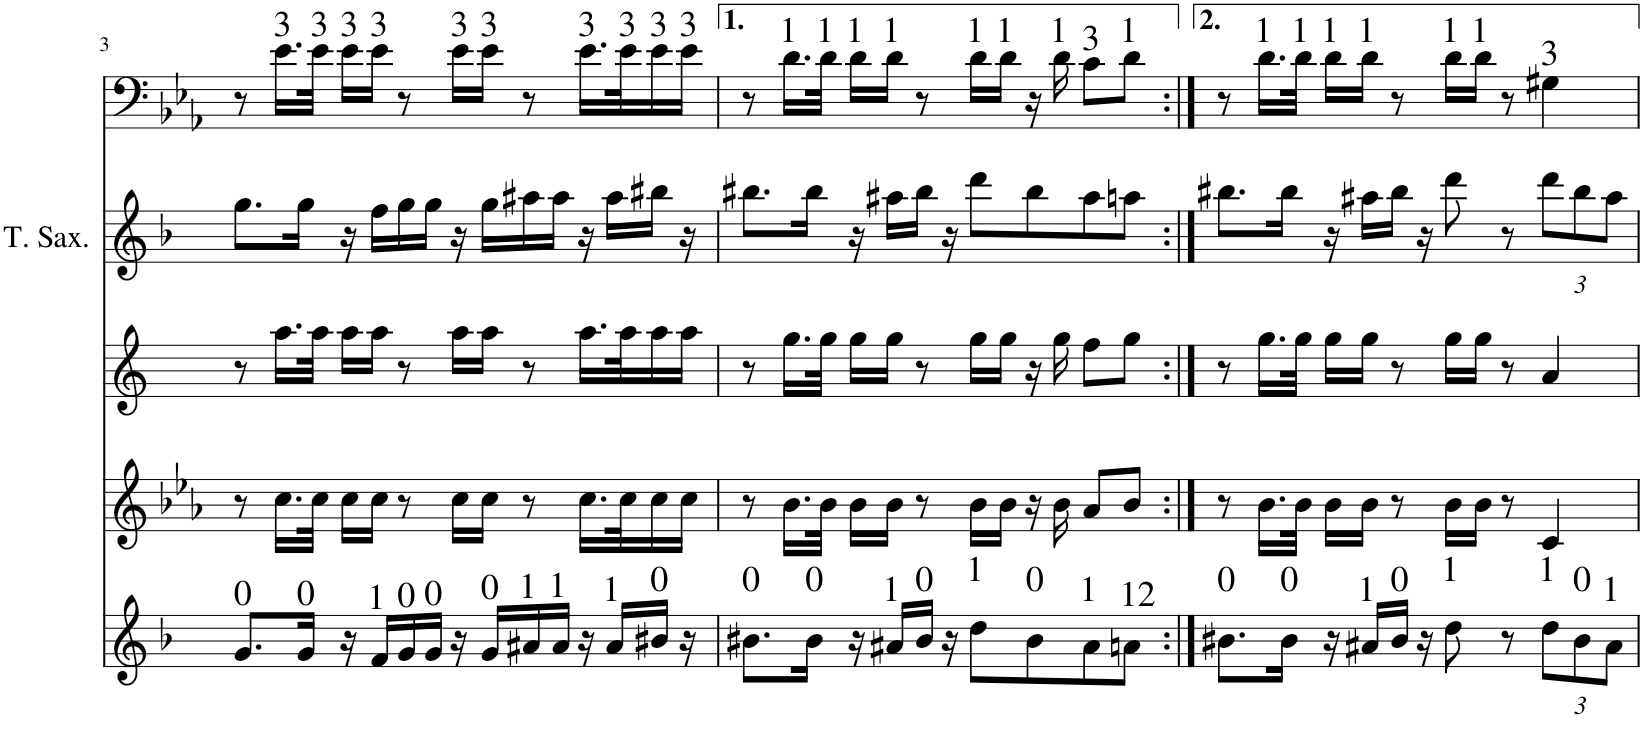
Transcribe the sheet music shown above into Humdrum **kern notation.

**kern	**kern	**kern	**kern	**kern	**kern
*part6	*part5	*part4	*part3	*part2	*part1
*staff6	*staff5	*staff4	*staff3	*staff2	*staff1
*I"Trompete Bb	*I"Flauta	*I"Saxofone Alto	*I"Tuba	*I"Tenor Saxophone	*I"Trombone
*I'Tpt	*I'Fl	*	*I'Tba	*I'T. Sax.	*I'Trb
!!LO:PB:g=z
*clefG2	*clefG2	*clefG2	*clefF4	*clefG2	*clefF4
*Trd1c2	*	*Trd5c9	*	*Trd8c14	*
*k[b-]	*k[b-e-a-]	*k[]	*k[b-e-a-]	*k[b-]	*k[b-e-a-]
*M4/4	*M4/4	*M4/4	*M4/4	*M4/4	*M4/4
=3	=3	=3	=3	=3	=3
!	!	!	!LO:TX:a:t=0	!	!
!LO:TX:a:t=0	!	!	!	!	!
8.g/L	8r	8r	8.FF/L	8.gg\L	8r
!	!	!	!	!	!LO:TX:a:t=3
.	16.cc\LL	16.aa\LL	.	.	16.e-\LL
!	!	!	!LO:TX:a:t=0	!	!
!LO:TX:a:t=0	!	!	!	!	!
16g/Jk	.	.	16FF/Jk	16gg\Jk	.
!	!	!	!	!	!LO:TX:a:t=3
.	32cc\JJk	32aa\JJk	.	.	32e-\JJk
!	!	!	!	!	!LO:TX:a:t=3
16r	16cc\LL	16aa\LL	16r	16r	16e-\LL
!	!	!	!	!	!LO:TX:a:t=3
!	!	!	!LO:TX:a:t=1	!	!
!LO:TX:a:t=1	!	!	!	!	!
16f/LL	16cc\JJ	16aa\JJ	16EE-/LL	16ff\LL	16e-\JJ
!	!	!	!LO:TX:a:t=0	!	!
!LO:TX:a:t=0	!	!	!	!	!
16g/	8r	8r	16FF/	16gg\	8r
!	!	!	!LO:TX:a:t=0	!	!
!LO:TX:a:t=0	!	!	!	!	!
16g/JJ	.	.	16FF/JJ	16gg\JJ	.
!	!	!	!	!	!LO:TX:a:t=3
16r	16cc\LL	16aa\LL	16r	16r	16e-\LL
!	!	!	!	!	!LO:TX:a:t=3
!	!	!	!LO:TX:a:t=0	!	!
!LO:TX:a:t=0	!	!	!	!	!
16g/LL	16cc\JJ	16aa\JJ	16FF/LL	16gg\LL	16e-\JJ
!	!	!	!LO:TX:a:t=1	!	!
!LO:TX:a:t=1	!	!	!	!	!
16a#X/	8r	8r	16GG#X/	16aa#X\	8r
!	!	!	!LO:TX:a:t=1	!	!
!LO:TX:a:t=1	!	!	!	!	!
16a#/JJ	.	.	16GG#/JJ	16aa#\JJ	.
!	!	!	!	!	!LO:TX:a:t=3
16r	16.cc\LL	16.aa\LL	16r	16r	16.e-\LL
!	!	!	!LO:TX:a:t=1	!	!
!LO:TX:a:t=1	!	!	!	!	!
16a#/LL	.	.	16GG#/LL	16aa#\LL	.
!	!	!	!	!	!LO:TX:a:t=3
.	32cc\K	32aa\K	.	.	32e-\K
!	!	!	!	!	!LO:TX:a:t=3
!	!	!	!LO:TX:a:t=0	!	!
!LO:TX:a:t=0	!	!	!	!	!
16b#X/JJ	16cc\	16aa\	16AA#X/JJ	16bb#X\JJ	16e-\
!	!	!	!	!	!LO:TX:a:t=3
16r	16cc\JJ	16aa\JJ	16r	16r	16e-\JJ
=4	=4	=4	=4	=4	=4
!	!	!	!LO:TX:a:t=0	!	!
!LO:TX:a:t=0	!	!	!	!	!
8.b#X\L	8r	8r	8.AA#X/L	8.bb#X\L	8r
!	!	!	!	!	!LO:TX:a:t=1
.	16.b-\LL	16.gg\LL	.	.	16.d\LL
!	!	!	!LO:TX:a:t=0	!	!
!LO:TX:a:t=0	!	!	!	!	!
16b#\Jk	.	.	16AA#/Jk	16bb#\Jk	.
!	!	!	!	!	!LO:TX:a:t=1
.	32b-\JJk	32gg\JJk	.	.	32d\JJk
!	!	!	!	!	!LO:TX:a:t=1
16r	16b-\LL	16gg\LL	16r	16r	16d\LL
!	!	!	!	!	!LO:TX:a:t=1
!	!	!	!LO:TX:a:t=1	!	!
!LO:TX:a:t=1	!	!	!	!	!
16a#X/LL	16b-\JJ	16gg\JJ	16GG#X/LL	16aa#X\LL	16d\JJ
!	!	!	!LO:TX:a:t=0	!	!
!LO:TX:a:t=0	!	!	!	!	!
16b#/JJ	8r	8r	16AA#/JJ	16bb#\JJ	8r
16r	.	.	16r	16r	.
!	!	!	!	!	!LO:TX:a:t=1
!	!	!	!LO:TX:a:t=1	!	!
!LO:TX:a:t=1	!	!	!	!	!
8dd\L	16b-\LL	16gg\LL	8C/L	8ddd\L	16d\LL
!	!	!	!	!	!LO:TX:a:t=1
.	16b-\JJ	16gg\JJ	.	.	16d\JJ
!	!	!	!LO:TX:a:t=0	!	!
!LO:TX:a:t=0	!	!	!	!	!
8b#\	16r	16r	8AA#/J	8bb#\	16r
!	!	!	!	!	!LO:TX:a:t=1
.	16b-\	16gg\	.	.	16d\
!	!	!	!	!	!LO:TX:a:t=3
!	!	!	!LO:TX:a:t=1	!	!
!LO:TX:a:t=1	!	!	!	!	!
8a#\	8a-/L	8ff\L	8GG#/L	8aa#\	8c\L
!	!	!	!	!	!LO:TX:a:t=1
!	!	!	!LO:TX:a:t=12	!	!
!LO:TX:a:t=12	!	!	!	!	!
8an\J	8b-/J	8gg\J	8GGn/J	8aan\J	8d\J
=5:|!	=5:|!	=5:|!	=5:|!	=5:|!	=5:|!
!	!	!	!LO:TX:a:t=0	!	!
!LO:TX:a:t=0	!	!	!	!	!
8.b#X\L	8r	8r	8.AA#X/L	8.bb#X\L	8r
!	!	!	!	!	!LO:TX:a:t=1
.	16.b-\LL	16.gg\LL	.	.	16.d\LL
!	!	!	!LO:TX:a:t=0	!	!
!LO:TX:a:t=0	!	!	!	!	!
16b#\Jk	.	.	16AA#/Jk	16bb#\Jk	.
!	!	!	!	!	!LO:TX:a:t=1
.	32b-\JJk	32gg\JJk	.	.	32d\JJk
!	!	!	!	!	!LO:TX:a:t=1
16r	16b-\LL	16gg\LL	16r	16r	16d\LL
!	!	!	!	!	!LO:TX:a:t=1
!	!	!	!LO:TX:a:t=1	!	!
!LO:TX:a:t=1	!	!	!	!	!
16a#X/LL	16b-\JJ	16gg\JJ	16GG#X/LL	16aa#X\LL	16d\JJ
!	!	!	!LO:TX:a:t=0	!	!
!LO:TX:a:t=0	!	!	!	!	!
16b#/JJ	8r	8r	16AA#/JJ	16bb#\JJ	8r
16r	.	.	16r	16r	.
!	!	!	!	!	!LO:TX:a:t=1
!	!	!	!LO:TX:a:t=1	!	!
!LO:TX:a:t=1	!	!	!	!	!
8dd\	16b-\LL	16gg\LL	8C	8ddd\	16d\LL
!	!	!	!	!	!LO:TX:a:t=1
.	16b-\JJ	16gg\JJ	.	.	16d\JJ
8r	8r	8r	8r	8r	8r
*Xbrackettup	*	*	*Xbrackettup	*Xbrackettup	*
!	!	!	!	!	!LO:TX:a:t=3
!	!	!	!LO:TX:a:t=1	!	!
!LO:TX:a:t=1	!	!	!	!	!
12dd\L	4c/	4a/	12C/L	12ddd\L	4G#X\
!	!	!	!LO:TX:a:t=0	!	!
!LO:TX:a:t=0	!	!	!	!	!
12b#\	.	.	12AA#/	12bb#\	.
!	!	!	!LO:TX:a:t=1	!	!
!LO:TX:a:t=1	!	!	!	!	!
12a#\J	.	.	12GG#/J	12aa#\J	.
=	=	=	=	=	=
*-	*-	*-	*-	*-	*-
